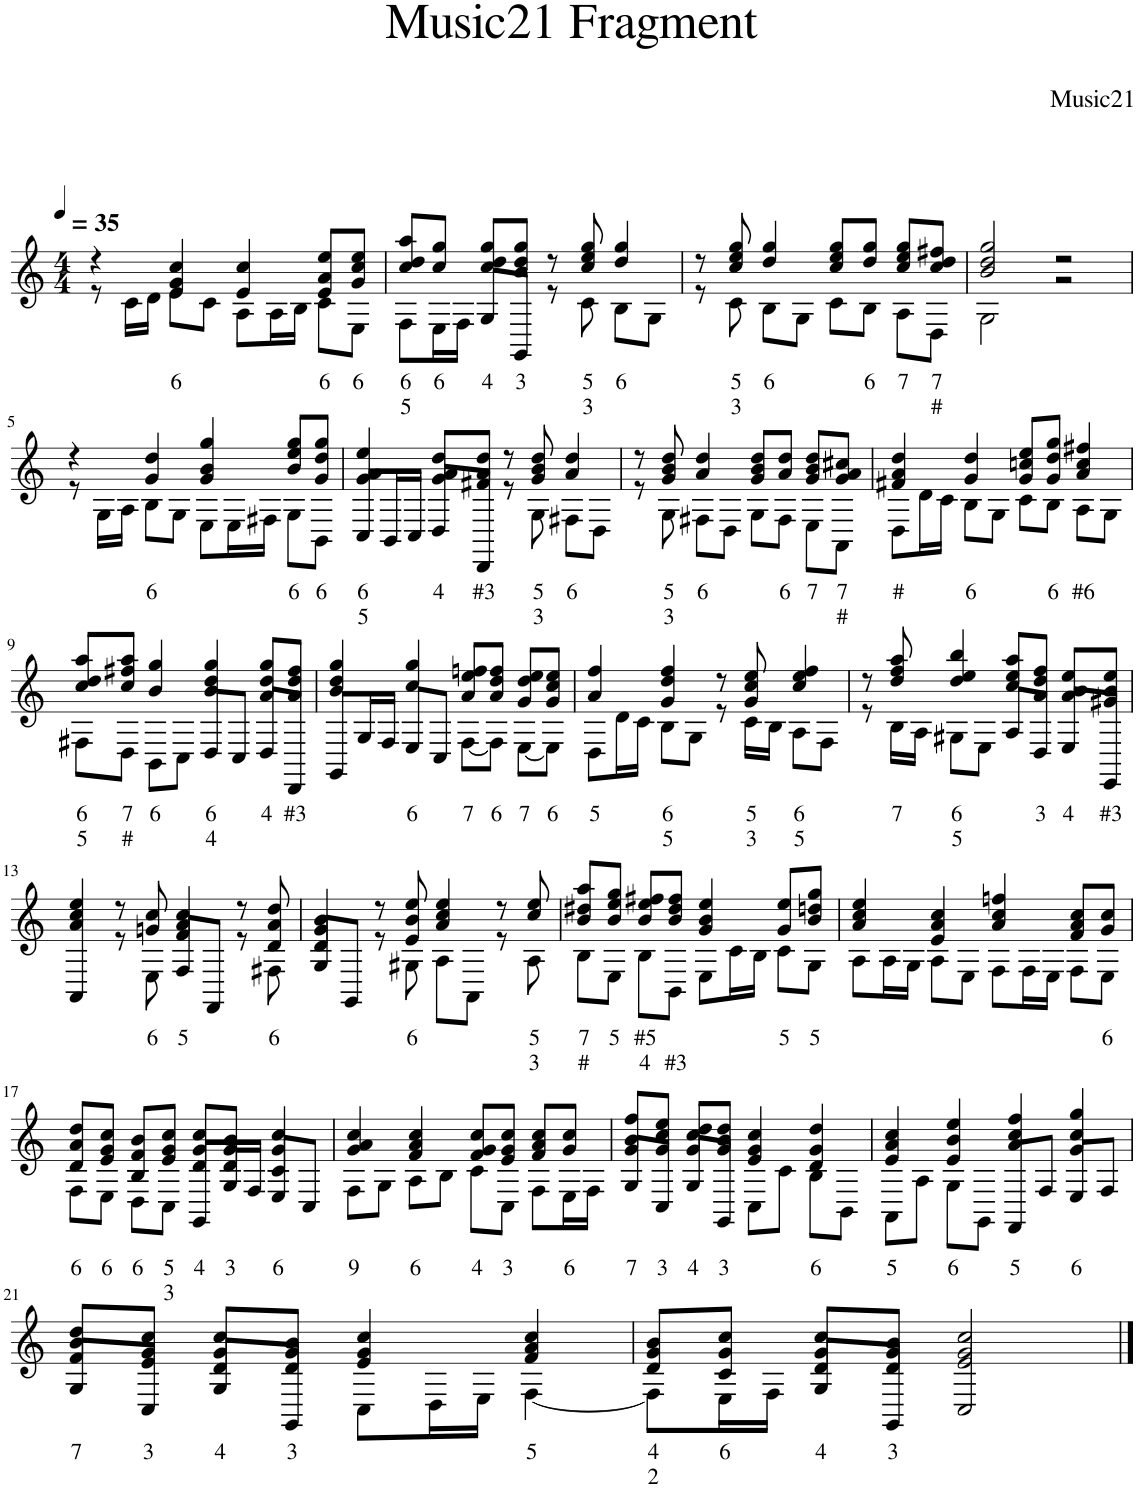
**kern	**text	**text
*part1	*part1	*part1
*staff1	*staff1	*staff1
*I"Piano	*	*
*I'Pno	*	*
*clefG2	*	*
*k[]	*	*
*M4/4	*	*
=1	=1	=1
*^	*	*
!LO:TX:a:t== 35	!	!	!
4r	8r	.	.
.	16c\LL	.	.
.	16d\JJ	.	.
!	!	!LO:LY:b	!
4e/ 4g/ 4cc/	8e\L	6	.
.	8c\J	.	.
4e/ 4cc/	8A\L	.	.
.	16A\L	.	.
.	16B\JJ	.	.
!	!	!LO:LY:b	!
8e/ 8a/ 8ee/L	8c\L	6	.
!	!	!LO:LY:b	!
8g/ 8cc/ 8ee/J	8E\J	6	.
=2	=2	=2	=2
!	!	!LO:LY:b	!LO:LY:b
8cc/ 8dd/ 8aa/L	8F\L	6	5
!	!	!LO:LY:b	!
8cc/ 8gg/J	16E\L	6	.
.	16F\JJ	.	.
!	!	!LO:LY:b	!
8cc/ 8dd/ 8gg/L	8G/L	4	.
!	!	!LO:LY:b	!
8b/ 8dd/ 8gg/J	8GG/J	3	.
8r	8r	.	.
!	!	!LO:LY:b	!LO:LY:b
8cc/ 8ee/ 8gg/	8c\	5	3
!	!	!LO:LY:b	!
4dd/ 4gg/	8B\L	6	.
.	8G\J	.	.
=3	=3	=3	=3
8r	8r	.	.
!	!	!LO:LY:b	!LO:LY:b
8cc/ 8ee/ 8gg/	8c\	5	3
!	!	!LO:LY:b	!
4dd/ 4gg/	8B\L	6	.
.	8G\J	.	.
8cc/ 8ee/ 8gg/L	8c\L	.	.
!	!	!LO:LY:b	!
8dd/ 8gg/J	8B\J	6	.
!	!	!LO:LY:b	!
8cc/ 8ee/ 8gg/L	8A\L	7	.
!	!	!LO:LY:b	!LO:LY:b
8cc/ 8dd/ 8ff#X/J	8D\J	7	#
=4	=4	=4	=4
2b/ 2dd/ 2gg/	2G\	.	.
2r	2r	.	.
!!LO:LB:g=z	!!
=5	=5	=5	=5
4r	8r	.	.
.	16G\LL	.	.
.	16A\JJ	.	.
!	!	!LO:LY:b	!
4g/ 4dd/	8B\L	6	.
.	8G\J	.	.
4g/ 4b/ 4gg/	8E\L	.	.
.	16E\L	.	.
.	16F#X\JJ	.	.
!	!	!LO:LY:b	!
8b/ 8ee/ 8gg/L	8G\L	6	.
!	!	!LO:LY:b	!
8g/ 8dd/ 8gg/J	8BB\J	6	.
=6	=6	=6	=6
!	!	!LO:LY:b	!LO:LY:b
4g/ 4a/ 4ee/	8C/L	6	5
.	16BB/L	.	.
.	16C/JJ	.	.
!	!	!LO:LY:b	!
8g/ 8a/ 8dd/L	8D/L	4	.
!	!	!LO:LY:b	!
8f#X/ 8a/ 8dd/J	8DD/J	#3	.
8r	8r	.	.
!	!	!LO:LY:b	!LO:LY:b
8g/ 8b/ 8dd/	8G\	5	3
!	!	!LO:LY:b	!
4a/ 4dd/	8F#X\L	6	.
.	8D\J	.	.
=7	=7	=7	=7
8r	8r	.	.
!	!	!LO:LY:b	!LO:LY:b
8g/ 8b/ 8dd/	8G\	5	3
!	!	!LO:LY:b	!
4a/ 4dd/	8F#X\L	6	.
.	8D\J	.	.
8g/ 8b/ 8dd/L	8G\L	.	.
!	!	!LO:LY:b	!
8a/ 8dd/J	8F#\J	6	.
!	!	!LO:LY:b	!
8g/ 8b/ 8dd/L	8E\L	7	.
!	!	!LO:LY:b	!LO:LY:b
8g/ 8a/ 8cc#X/J	8AA\J	7	#
=8	=8	=8	=8
!	!	!LO:LY:b	!
4f#X/ 4a/ 4dd/	8D\L	#	.
.	16d\L	.	.
.	16c\JJ	.	.
!	!	!LO:LY:b	!
4g/ 4dd/	8B\L	6	.
.	8G\J	.	.
8g/ 8ccn/ 8ee/L	8c\L	.	.
!	!	!LO:LY:b	!
8g/ 8dd/ 8gg/J	8B\J	6	.
!	!	!LO:LY:b	!
4a/ 4cc/ 4ff#X/	8A\L	#6	.
.	8G\J	.	.
!!LO:LB:g=z	!!
=9	=9	=9	=9
!	!	!LO:LY:b	!LO:LY:b
8cc/ 8dd/ 8aa/L	8F#X\L	6	5
!	!	!LO:LY:b	!LO:LY:b
8cc/ 8ff#X/ 8aa/J	8D\J	7	#
!	!	!LO:LY:b	!
4b/ 4gg/	8BB\L	6	.
.	8C\J	.	.
!	!	!LO:LY:b	!LO:LY:b
4b/ 4dd/ 4gg/	8D/L	6	4
.	8C/J	.	.
!	!	!LO:LY:b	!
8a/ 8dd/ 8gg/L	8D/L	4	.
!	!	!LO:LY:b	!
8a/ 8dd/ 8ff#/J	8DD/J	#3	.
=10	=10	=10	=10
4b/ 4dd/ 4gg/	8GG/L	.	.
.	16G/L	.	.
.	16F/JJ	.	.
!	!	!LO:LY:b	!
4cc/ 4gg/	8E/L	6	.
.	8C/J	.	.
!	!	!LO:LY:b	!
8a/ 8ee/ 8ffn/L	[8F\L	7	.
!	!	!LO:LY:b	!
8a/ 8dd/ 8ff/J	8F\J]	6	.
!	!	!LO:LY:b	!
8g/ 8dd/ 8ee/L	[8E\L	7	.
!	!	!LO:LY:b	!
8g/ 8cc/ 8ee/J	8E\J]	6	.
=11	=11	=11	=11
!	!	!LO:LY:b	!
4a/ 4ff/	8D\L	5	.
.	16d\L	.	.
.	16c\JJ	.	.
!	!	!LO:LY:b	!LO:LY:b
4g/ 4dd/ 4ff/	8B\L	6	5
.	8G\J	.	.
8r	8r	.	.
!	!	!LO:LY:b	!LO:LY:b
8g/ 8cc/ 8ee/	16c\LL	5	3
.	16B\JJ	.	.
!	!	!LO:LY:b	!LO:LY:b
4cc/ 4ee/ 4ff/	8A\L	6	5
.	8F\J	.	.
=12	=12	=12	=12
8r	8r	.	.
!	!	!LO:LY:b	!
8dd/ 8ff/ 8aa/	16B\LL	7	.
.	16A\JJ	.	.
!	!	!LO:LY:b	!LO:LY:b
4dd/ 4ee/ 4bb/	8G#X\L	6	5
.	8E\J	.	.
8cc/ 8ee/ 8aa/L	8A/L	.	.
!	!	!LO:LY:b	!
8a/ 8dd/ 8ff/J	8D/J	3	.
!	!	!LO:LY:b	!
8a/ 8b/ 8ee/L	8E/L	4	.
!	!	!LO:LY:b	!
8g#X/ 8b/ 8ee/J	8EE/J	#3	.
!!LO:LB:g=z	!!
=13	=13	=13	=13
4a/ 4cc/ 4ee/	4AA/	.	.
8r	8r	.	.
!	!	!LO:LY:b	!
8gn/ 8cc/	8E\	6	.
!	!	!LO:LY:b	!
4f/ 4a/ 4cc/	8F/L	5	.
.	8FF/J	.	.
8r	8r	.	.
!	!	!LO:LY:b	!
8d/ 8a/ 8dd/	8F#X\	6	.
=14	=14	=14	=14
4d/ 4g/ 4b/	8G/L	.	.
.	8GG/J	.	.
8r	8r	.	.
!	!	!LO:LY:b	!
8e/ 8b/ 8ee/	8G#X\	6	.
4a/ 4cc/ 4ee/	8A\L	.	.
.	8AA\J	.	.
8r	8r	.	.
!	!	!LO:LY:b	!LO:LY:b
8cc/ 8ee/	8A\	5	3
=15	=15	=15	=15
!	!	!LO:LY:b	!LO:LY:b
8b/ 8dd#X/ 8aa/L	8B\L	7	#
!	!	!LO:LY:b	!
8b/ 8ee/ 8gg/J	8E\J	5	.
!	!	!LO:LY:b	!LO:LY:b
8b/ 8ee/ 8ff#X/L	8B\L	#5	4
!	!	!	!LO:LY:b
8b/ 8dd#/ 8ff#/J	8BB\J	.	#3
4g/ 4b/ 4ee/	8E\L	.	.
.	16c\L	.	.
.	16B\JJ	.	.
!	!	!LO:LY:b	!
8g/ 8ee/L	8c\L	5	.
!	!	!LO:LY:b	!
8b/ 8ddn/ 8gg/J	8G\J	5	.
=16	=16	=16	=16
4a/ 4cc/ 4ee/	8A\L	.	.
.	16A\L	.	.
.	16G\JJ	.	.
4e/ 4a/ 4cc/	8A\L	.	.
.	8E\J	.	.
4a/ 4cc/ 4ffn/	8F\L	.	.
.	16F\L	.	.
.	16E\JJ	.	.
8f/ 8a/ 8cc/L	8F\L	.	.
!	!	!LO:LY:b	!
8g/ 8cc/J	8E\J	6	.
!!LO:LB:g=z	!!
=17	=17	=17	=17
!	!	!LO:LY:b	!
8d/ 8a/ 8dd/L	8F\L	6	.
!	!	!LO:LY:b	!
8e/ 8g/ 8cc/J	8E\J	6	.
!	!	!LO:LY:b	!
8B/ 8f/ 8b/L	8D\L	6	.
!	!	!LO:LY:b	!LO:LY:b
8e/ 8g/ 8cc/J	8C\J	5	3
!	!	!LO:LY:b	!
8d/ 8g/ 8cc/L	8GG/L	4	.
!	!	!LO:LY:b	!
8d/ 8g/ 8b/J	16G/L	3	.
.	16F/JJ	.	.
!	!	!LO:LY:b	!
4c/ 4g/ 4cc/	8E/L	6	.
.	8C/J	.	.
=18	=18	=18	=18
!	!	!LO:LY:b	!
4g/ 4a/ 4cc/	8F\L	9	.
.	8G\J	.	.
!	!	!LO:LY:b	!
4f/ 4a/ 4cc/	8A\L	6	.
.	8B\J	.	.
!	!	!LO:LY:b	!
8f/ 8g/ 8cc/L	8c\L	4	.
!	!	!LO:LY:b	!
8e/ 8g/ 8cc/J	8C\J	3	.
8f/ 8a/ 8cc/L	8F\L	.	.
!	!	!LO:LY:b	!
8g/ 8cc/J	16E\L	6	.
.	16F\JJ	.	.
=19	=19	=19	=19
!	!	!LO:LY:b	!
8g/ 8b/ 8ff/L	8G/L	7	.
!	!	!LO:LY:b	!
8g/ 8cc/ 8ee/J	8C/J	3	.
!	!	!LO:LY:b	!
8g/ 8cc/ 8dd/L	8G/L	4	.
!	!	!LO:LY:b	!
8g/ 8b/ 8dd/J	8GG/J	3	.
4e/ 4g/ 4cc/	8C\L	.	.
.	8c\J	.	.
!	!	!LO:LY:b	!
4d/ 4g/ 4dd/	8B\L	6	.
.	8BB\J	.	.
=20	=20	=20	=20
!	!	!LO:LY:b	!
4e/ 4a/ 4cc/	8AA\L	5	.
.	8A\J	.	.
!	!	!LO:LY:b	!
4e/ 4b/ 4ee/	8G\L	6	.
.	8GG\J	.	.
!	!	!LO:LY:b	!
4a/ 4cc/ 4ff/	8FF/L	5	.
.	8F/J	.	.
!	!	!LO:LY:b	!
4g/ 4cc/ 4gg/	8E/L	6	.
.	8F/J	.	.
!!LO:LB:g=z	!!
=21	=21	=21	=21
!	!	!LO:LY:b	!
8f/ 8b/ 8dd/L	8G/L	7	.
!	!	!LO:LY:b	!
8e/ 8g/ 8cc/J	8C/J	3	.
!	!	!LO:LY:b	!
8d/ 8g/ 8cc/L	8G/L	4	.
!	!	!LO:LY:b	!
8d/ 8g/ 8b/J	8GG/J	3	.
4e/ 4g/ 4cc/	8C\L	.	.
.	16D\L	.	.
.	16E\JJ	.	.
!	!	!LO:LY:b	!
4f/ 4a/ 4cc/	[4F\	5	.
=22	=22	=22	=22
!	!	!LO:LY:b	!LO:LY:b
8d/ 8g/ 8b/L	8F\L]	4	2
!	!	!LO:LY:b	!
8c/ 8g/ 8cc/J	16E\L	6	.
.	16F\JJ	.	.
!	!	!LO:LY:b	!
8d/ 8g/ 8cc/L	8G/L	4	.
!	!	!LO:LY:b	!
8d/ 8g/ 8b/J	8GG/J	3	.
2e/ 2g/ 2cc/	2C/	.	.
*v	*v	*	*
==	==	==
*-	*-	*-
